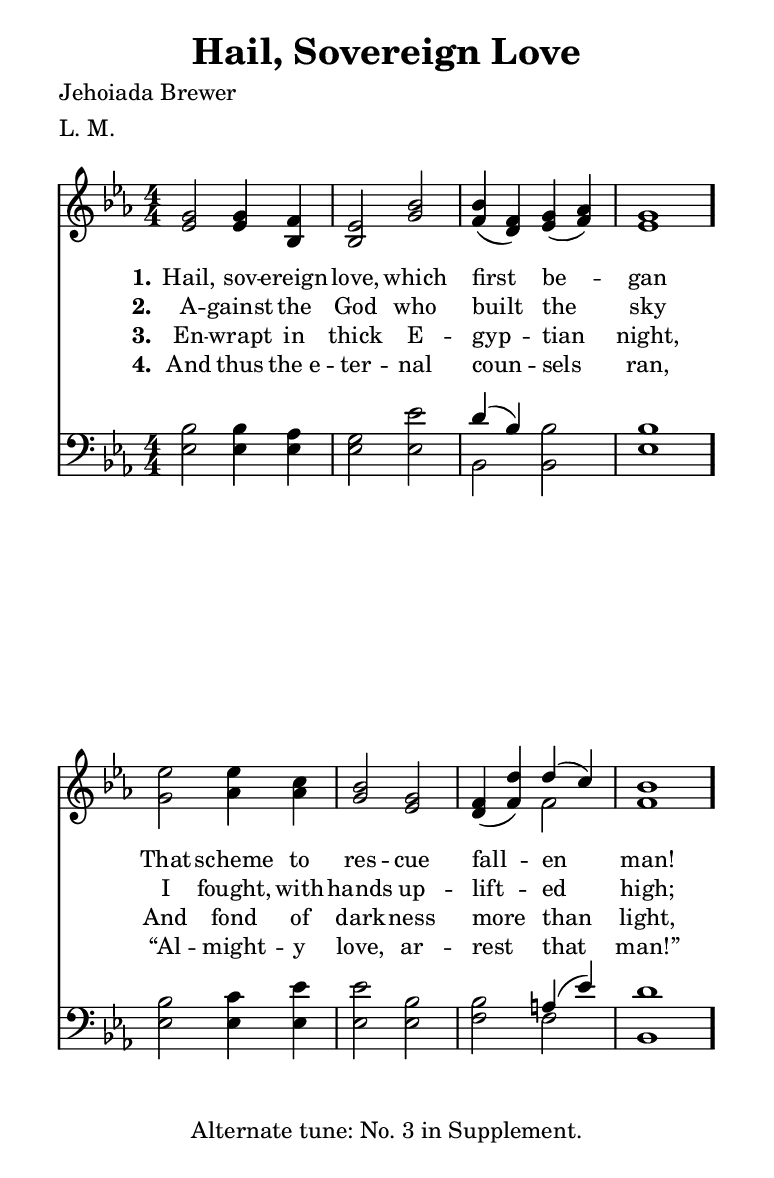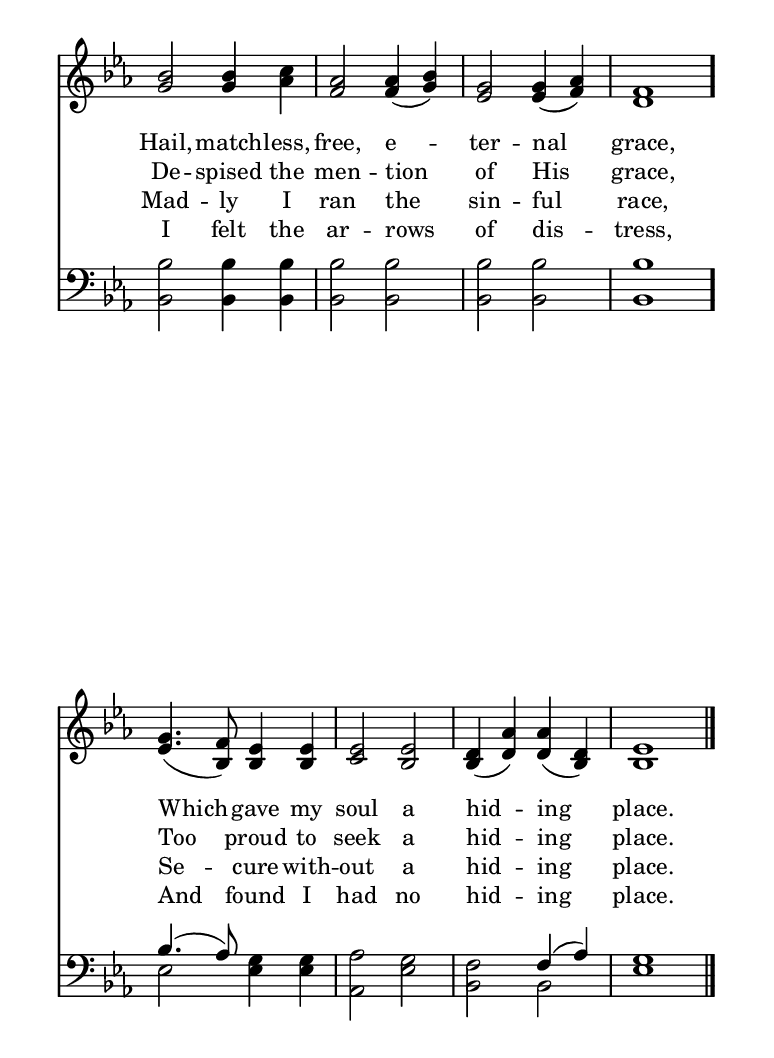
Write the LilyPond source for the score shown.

\include "common/global.ily"
\paper {
  \include "common/paper.ily"
  ragged-last-bottom = ##t % keep markup verses from clinging to bottom of page
  system-count = #(cond (is-eogsized 2) (#t #f))
  oddFooterMarkup = \markup { \fill-line { \on-the-fly \first-page "Alternate tune: No. 3 in Supplement." } }
  system-system-spacing.padding = 11
}

\header{
  %gospel
  hymnnumber = "88"
  title = "Hail, Sovereign Love"
  tunename = "Bera"
  meter = "L. M."
  poet = "Jehoiada Brewer" % original has "Jehoida"
  composer = ""
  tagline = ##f
}

% for fermata in MIDI
ta = { \tempo 4=110 }
tb = { \tempo 4=55  }

patternAA = { c2       c4 c4 | c2 c2      | c4( c4) c4( c4) | c1 }
patternAB = { c2       c4 c4 | c2 c2      | c4( c4) c2      | c1 }
patternAC = { c2       c4 c4 | c2 c2      | c2      c2      | c1 }
patternAD = { c2       c4 c4 | c2 c2      | c2      c4( c4) | c1 }
patternAE = { c2       c4 c4 | c2 c4( c4) | c2      c4( c4) | c1 }
patternAF = { c4.( c8) c4 c4 | c2 c2      | c4( c4) c4( c4) | c1 }
patternAG = { c4.( c8) c4 c4 | c2 c2      | c2      c4( c4) | c1 }

global = {
  \include "common/overrides.ily"
  \override Staff.TimeSignature.style = #'numbered
  \time 4/4
  \override Score.MetronomeMark.transparent = ##t % hide all fermata changes too
  \ta
  \key ees \major
  \autoBeamOff
}

notesSoprano = {
\global
\relative c'' {

  \changePitch \patternAA { g g f | ees bes' bes f g aes | g }
  \changePitch \patternAA { ees' ees c | bes g | f d' d c | bes } \eogbreak
  \changePitch \patternAE { bes bes c | aes aes bes | g g aes | f }
  \changePitch \patternAF { g f ees ees | ees ees | d aes' aes d, | ees }

  \bar "|."

}
}

notesAlto = {
\global
\relative e' {

  \changePitch \patternAA { ees ees bes | bes g' | f d ees f | ees }
  \changePitch \patternAB { g aes aes | g ees | d f f | f }
  \changePitch \patternAE { g g aes | f f g | ees ees f | d }
  \changePitch \patternAF { ees bes bes bes | c bes | bes d d bes | bes }

}
}

notesTenor = {
\global
\relative a {

  \changePitch \patternAB { bes bes aes | g ees' | d bes bes | bes }
  \changePitch \patternAD { bes | c ees | ees bes | bes a ees' | d }
  \changePitch \patternAC { bes bes bes | bes bes | bes bes | bes }
  \changePitch \patternAG { bes aes | g g | aes g | f f aes | g }

}
}

notesBass = {
\global
\relative f {

  \changePitch \patternAC { ees ees ees | ees ees | bes bes | ees }
  \changePitch \patternAC { ees ees ees | ees ees | f f | bes, }
  \changePitch \patternAC { bes bes bes | bes bes | bes bes | bes }
  \changePitch \patternAC { ees ees ees | aes, ees' | bes bes | ees }

}
}

wordsA = \lyricmode {
\set stanza = "1."

Hail, sov -- ereign love, which first be -- gan \bar "."
That scheme to res -- cue fall -- en man! \bar "."
Hail, match -- less, free, e -- ter -- nal grace, \bar "."
Which gave my soul a hid -- ing place. \bar "."

}

wordsB = \lyricmode {
\set stanza = "2."

A -- gainst the God who built the sky
I fought, with hands up -- lift -- ed high;
De -- spised the men -- tion of His grace,
Too proud to seek a hid -- ing place.

}

wordsC = \lyricmode {
\set stanza = "3."

En -- wrapt in thick E -- gyp -- tian night,
And fond of dark -- ness more than light,
Mad -- ly I ran the sin -- ful race,
Se -- cure with -- out a hid -- ing place.

}

wordsD = \lyricmode {
\set stanza = "4."

And thus the_e -- ter -- nal coun -- sels ran,
“Al -- might -- y love, ar -- rest that man!”
I felt the ar -- rows of dis -- tress,
And found I had no hid -- ing place.

}

wordsE = \markuplist {

\line { Indignant Justice stood in view, }
\line { To Sinai’s fiery mount I flew; }
\line { But Justice cried with frowning face, }
\line { “This mountain is no hiding place.” }

}

wordsF = \markuplist {

\line { On Jesus, God’s just vengeance fell, }
\line { Which would have sunk a world to hell; }
\line { He bore it for a sinful race, }
\line { And thus became their Hiding Place. }

}

wordsG = \markuplist {

\line { Should sevenfold storms of thunder roll, }
\line { And shake this globe from pole to pole, }
\line { No thunderbolt shall daunt my face, }
\line { For Jesus is my Hiding Place. }

}

wordsH = \markuplist {

\line { A few more rolling suns at most, }
\line { Shall land me on fair Canaan’s coast, }
\line { Where I shall sing the song of grace, }
\line { And see my glorious Hiding Place. }

}

\score {
  \context ChoirStaff <<
    \context Staff = upper <<
      \set Staff.autoBeaming = ##f
      \set ChoirStaff.systemStartDelimiter = #'SystemStartBar
      \set ChoirStaff.printPartCombineTexts = ##f
      \partcombine #'(2 . 9) \notesSoprano \notesAlto
      \context NullVoice = sopranos { \voiceOne << \notesSoprano >> }
      \context NullVoice = altos { \voiceTwo << \notesAlto >> }
      \context Lyrics = one   \lyricsto sopranos \wordsA
      \context Lyrics = two   \lyricsto sopranos \wordsB
      \context Lyrics = three \lyricsto sopranos \wordsC
      \context Lyrics = four  \lyricsto sopranos \wordsD
    >>
    \context Staff = men <<
      \set Staff.autoBeaming = ##f
      \clef bass
      \set ChoirStaff.printPartCombineTexts = ##f
      \partcombine #'(2 . 9) \notesTenor \notesBass
      \context NullVoice = tenors { \voiceOne << \notesTenor >> }
      \context NullVoice = basses { \voiceTwo << \notesBass >> }
    >>
  >>
  \layout {
    \include "common/layout.ily"
    \context {
      \Lyrics
      % Compensate for wide lyrics by squashing things a bit
      \override LyricSpace.minimum-distance = #0.3
    }
  }
  \midi{
    \include "common/midi.ily"
  }
}

\markup { \vspace #3 \fill-line { \column {
  \line{ \bold 5 \column { \wordsE } } \combine \null \vspace #1
  \line{ \bold 6 \column { \wordsF } } \combine \null \vspace #1
  \line{ \bold 7 \column { \wordsG } } \combine \null \vspace #1
  \line{ \bold 8 \column { \wordsH } } \combine \null \vspace #1
} } }

\version "2.19.49"  % necessary for upgrading to future LilyPond versions.

% vi:set et ts=2 sw=2 ai nocindent syntax=lilypond:
